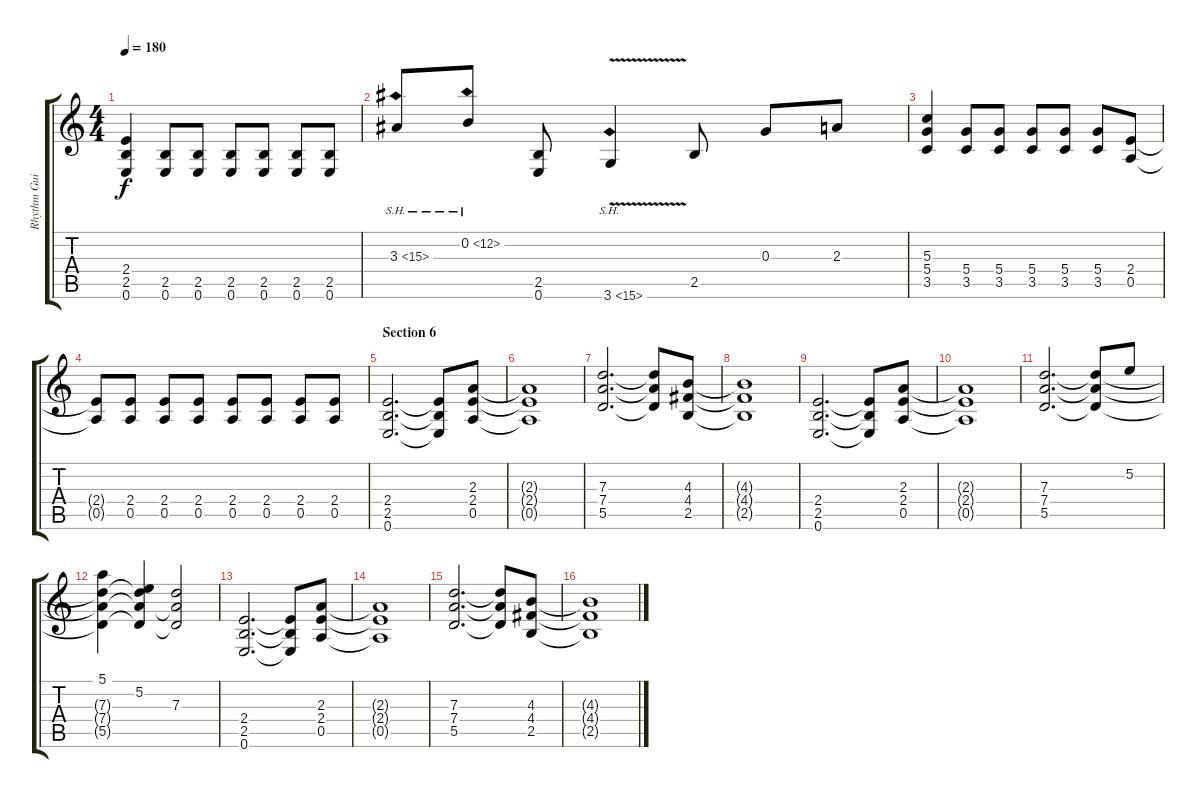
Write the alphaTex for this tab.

\track ("Rhythm Guitar" "Rhythm Gui") {instrument distortionguitar}
\staff {score tabs}
\tuning (E4 B3 G3 D3 A2 E2) {hide}
\ts (4 4)
\tempo 180
\clef g2
\ks c
(2.4 2.5 0.6).4{dy f} (2.5 0.6).8 (2.5 0.6).8 (2.5 0.6).8 (2.5 0.6).8 (2.5 0.6).8 (2.5 0.6).8 |
3.3{sh 12}.8 0.2{sh 12}.8 (2.5 0.6).8 3.6{sh 12 v}.4 2.5.8 0.3.8 2.3.8 |
(5.3 5.4 3.5).4 (5.4 3.5).8 (5.4 3.5).8 (5.4 3.5).8 (5.4 3.5).8 (5.4 3.5).8 (2.4 0.5).8 |
(2.4{t} 0.5{t}).8 (2.4 0.5).8 (2.4 0.5).8 (2.4 0.5).8 (2.4 0.5).8 (2.4 0.5).8 (2.4 0.5).8 (2.4 0.5).8 |
\section ("" "Section 6")
(2.4 2.5 0.6).2{d} (2.4{t} 2.5{t} 0.6{t}).8 (2.3 2.4 0.5).8 |
(2.3{t} 2.4{t} 0.5{t}).1 |
(7.3 7.4 5.5).2{d} (7.3{t} 7.4{t} 5.5{t}).8 (4.3 4.4 2.5).8 |
(4.3{t} 4.4{t} 2.5{t}).1 |
(2.4 2.5 0.6).2{d} (2.4{t} 2.5{t} 0.6{t}).8 (2.3 2.4 0.5).8 |
(2.3{t} 2.4{t} 0.5{t}).1 |
(7.3 7.4 5.5).2{d} (7.3{t} 7.4{t} 5.5{t}).8 5.2.8 |
(5.1 7.3{t} 7.4{t} 5.5{t}).4 (5.2 7.3{t} 7.4{t} 5.5{t}).4 (7.3 7.4{t} 5.5{t}).2 |
(2.4 2.5 0.6).2{d} (2.4{t} 2.5{t} 0.6{t}).8 (2.3 2.4 0.5).8 |
(2.3{t} 2.4{t} 0.5{t}).1 |
(7.3 7.4 5.5).2{d} (7.3{t} 7.4{t} 5.5{t}).8 (4.3 4.4 2.5).8 |
(4.3{t} 4.4{t} 2.5{t}).1
